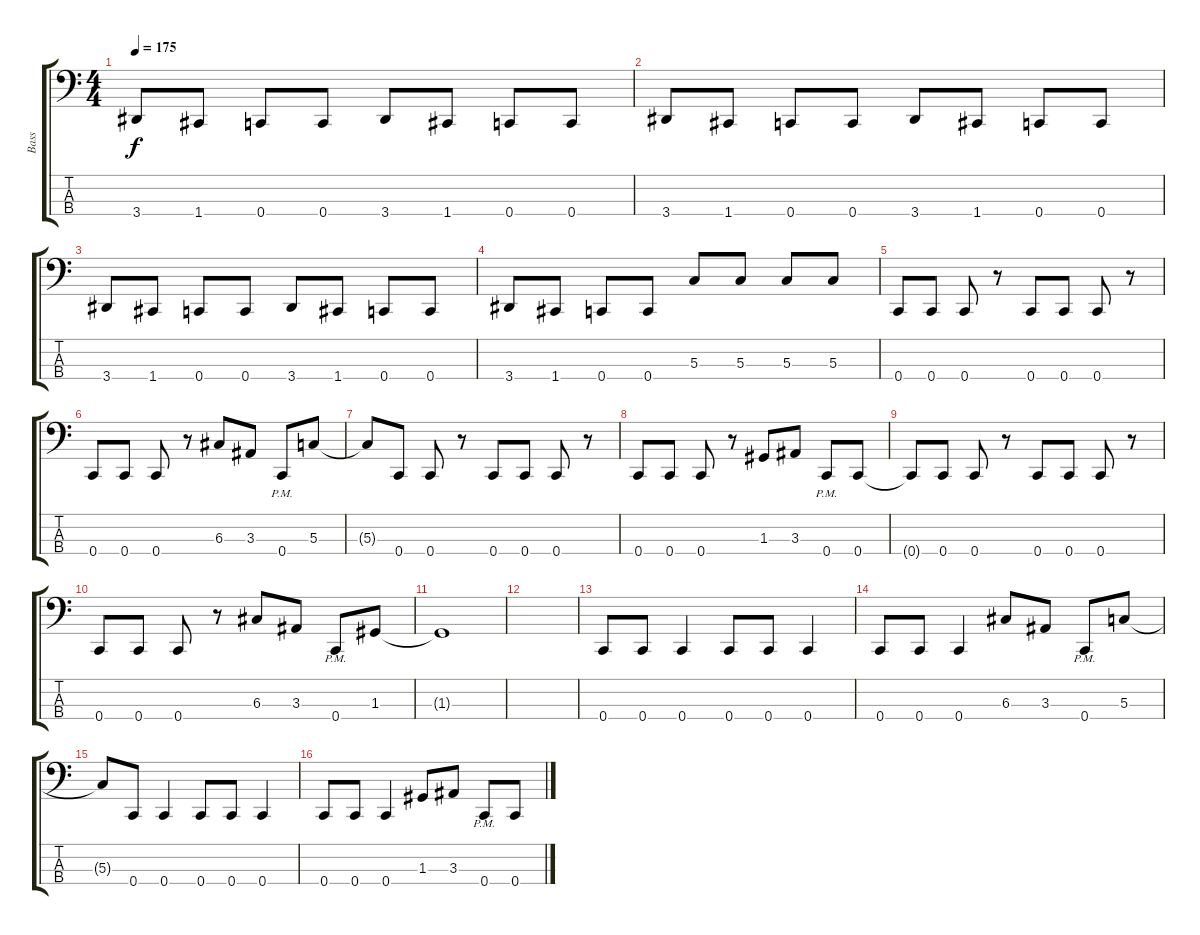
\track ("Bass" "Bass") {instrument acousticguitarsteel}
\staff {score tabs}
\tuning (F2 C2 G1 C1) {hide}
\ts (4 4)
\tempo 175
\clef f4
\ks c
3.4.8{dy f} 1.4.8 0.4.8 0.4.8 3.4.8 1.4.8 0.4.8 0.4.8 |
3.4.8 1.4.8 0.4.8 0.4.8 3.4.8 1.4.8 0.4.8 0.4.8 |
3.4.8 1.4.8 0.4.8 0.4.8 3.4.8 1.4.8 0.4.8 0.4.8 |
3.4.8 1.4.8 0.4.8 0.4.8 5.3.8 5.3.8 5.3.8 5.3.8 |
0.4.8 0.4.8 0.4.8 r.8 0.4.8 0.4.8 0.4.8 r.8 |
0.4.8 0.4.8 0.4.8 r.8 6.3.8 3.3.8 0.4{pm}.8 5.3.8 |
5.3{t}.8 0.4.8 0.4.8 r.8 0.4.8 0.4.8 0.4.8 r.8 |
0.4.8 0.4.8 0.4.8 r.8 1.3.8 3.3.8 0.4{pm}.8 0.4.8 |
0.4{t}.8 0.4.8 0.4.8 r.8 0.4.8 0.4.8 0.4.8 r.8 |
0.4.8 0.4.8 0.4.8 r.8 6.3.8 3.3.8 0.4{pm}.8 1.3.8 |
1.3{t}.1 |
|
0.4.8 0.4.8 0.4.4 0.4.8 0.4.8 0.4.4 |
0.4.8 0.4.8 0.4.4 6.3.8 3.3.8 0.4{pm}.8 5.3.8 |
5.3{t}.8 0.4.8 0.4.4 0.4.8 0.4.8 0.4.4 |
0.4.8 0.4.8 0.4.4 1.3.8 3.3.8 0.4{pm}.8 0.4.8
